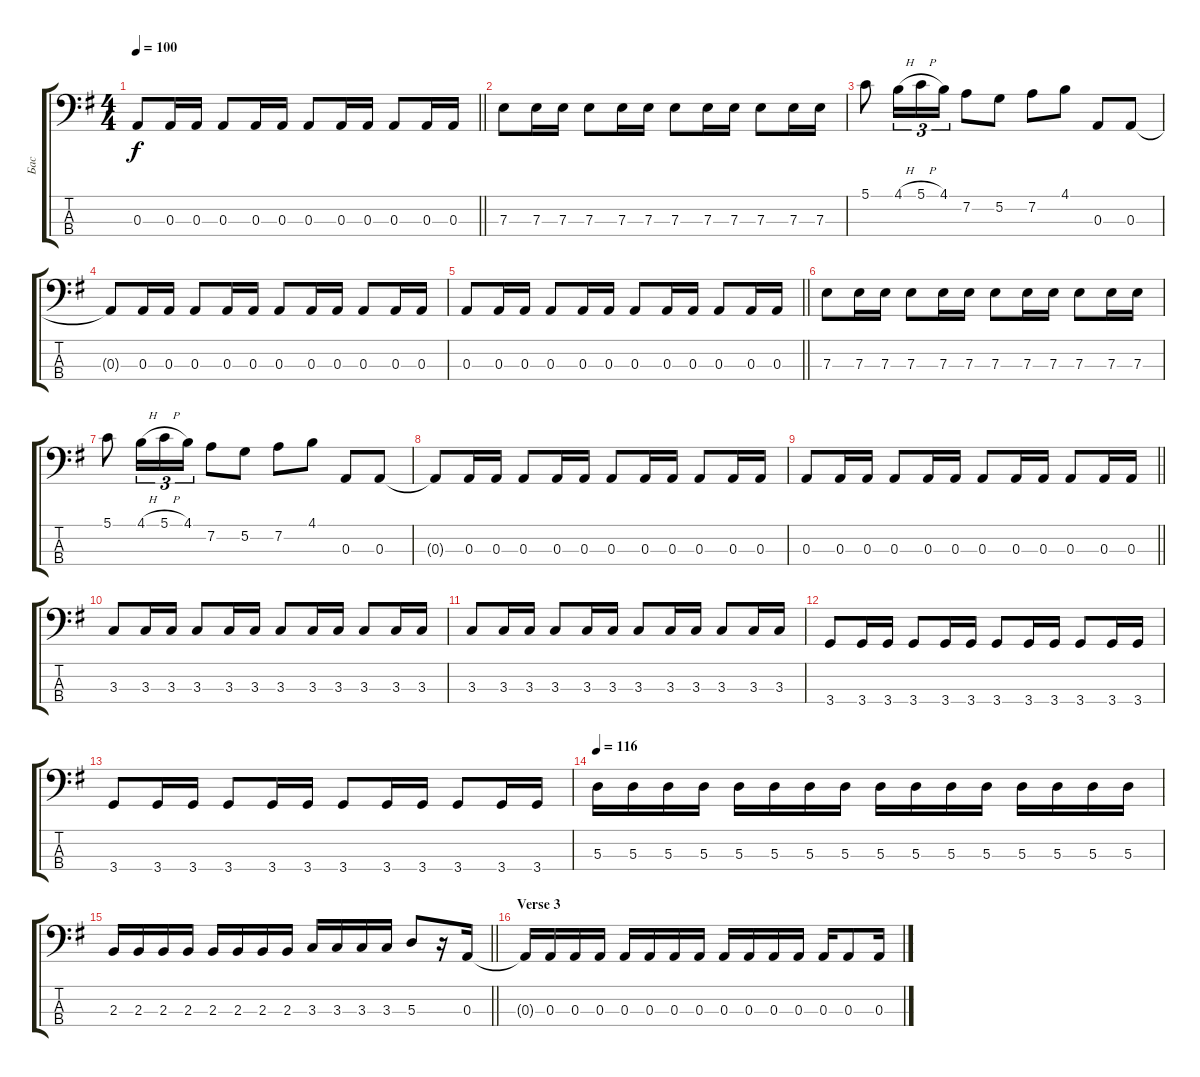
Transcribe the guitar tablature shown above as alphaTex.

\track ("Бас" "Бас") {instrument electricbasspick}
\staff {score tabs}
\tuning (G2 D2 A1 E1) {hide}
\ts (4 4)
\tempo 100
\clef f4
\barLineRight lightlight
\ks eminor
0.3.8{dy f} 0.3.16 0.3.16 0.3.8 0.3.16 0.3.16 0.3.8 0.3.16 0.3.16 0.3.8 0.3.16 0.3.16 |
7.3.8 7.3.16 7.3.16 7.3.8 7.3.16 7.3.16 7.3.8 7.3.16 7.3.16 7.3.8 7.3.16 7.3.16 |
5.1.8 4.1{h}.16{tu (3 2)} 5.1{h}.16{tu (3 2)} 4.1.16{tu (3 2)} 7.2.8 5.2.8 7.2.8 4.1.8 0.3.8 0.3.8 |
0.3{t}.8 0.3.16 0.3.16 0.3.8 0.3.16 0.3.16 0.3.8 0.3.16 0.3.16 0.3.8 0.3.16 0.3.16 |
\barLineRight lightlight
0.3.8 0.3.16 0.3.16 0.3.8 0.3.16 0.3.16 0.3.8 0.3.16 0.3.16 0.3.8 0.3.16 0.3.16 |
7.3.8 7.3.16 7.3.16 7.3.8 7.3.16 7.3.16 7.3.8 7.3.16 7.3.16 7.3.8 7.3.16 7.3.16 |
5.1.8 4.1{h}.16{tu (3 2)} 5.1{h}.16{tu (3 2)} 4.1.16{tu (3 2)} 7.2.8 5.2.8 7.2.8 4.1.8 0.3.8 0.3.8 |
0.3{t}.8 0.3.16 0.3.16 0.3.8 0.3.16 0.3.16 0.3.8 0.3.16 0.3.16 0.3.8 0.3.16 0.3.16 |
\barLineRight lightlight
0.3.8 0.3.16 0.3.16 0.3.8 0.3.16 0.3.16 0.3.8 0.3.16 0.3.16 0.3.8 0.3.16 0.3.16 |
3.3.8 3.3.16 3.3.16 3.3.8 3.3.16 3.3.16 3.3.8 3.3.16 3.3.16 3.3.8 3.3.16 3.3.16 |
3.3.8 3.3.16 3.3.16 3.3.8 3.3.16 3.3.16 3.3.8 3.3.16 3.3.16 3.3.8 3.3.16 3.3.16 |
3.4.8 3.4.16 3.4.16 3.4.8 3.4.16 3.4.16 3.4.8 3.4.16 3.4.16 3.4.8 3.4.16 3.4.16 |
3.4.8 3.4.16 3.4.16 3.4.8 3.4.16 3.4.16 3.4.8 3.4.16 3.4.16 3.4.8 3.4.16 3.4.16 |
\tempo 116
5.3.16 5.3.16 5.3.16 5.3.16 5.3.16 5.3.16 5.3.16 5.3.16 5.3.16 5.3.16 5.3.16 5.3.16 5.3.16 5.3.16 5.3.16 5.3.16 |
\barLineRight lightlight
2.3.16 2.3.16 2.3.16 2.3.16 2.3.16 2.3.16 2.3.16 2.3.16 3.3.16 3.3.16 3.3.16 3.3.16 5.3.8 r.16 0.3.16 |
\section ("" "Verse 3")
0.3{t}.16 0.3.16 0.3.16 0.3.16 0.3.16 0.3.16 0.3.16 0.3.16 0.3.16 0.3.16 0.3.16 0.3.16 0.3.16 0.3.8 0.3.16
